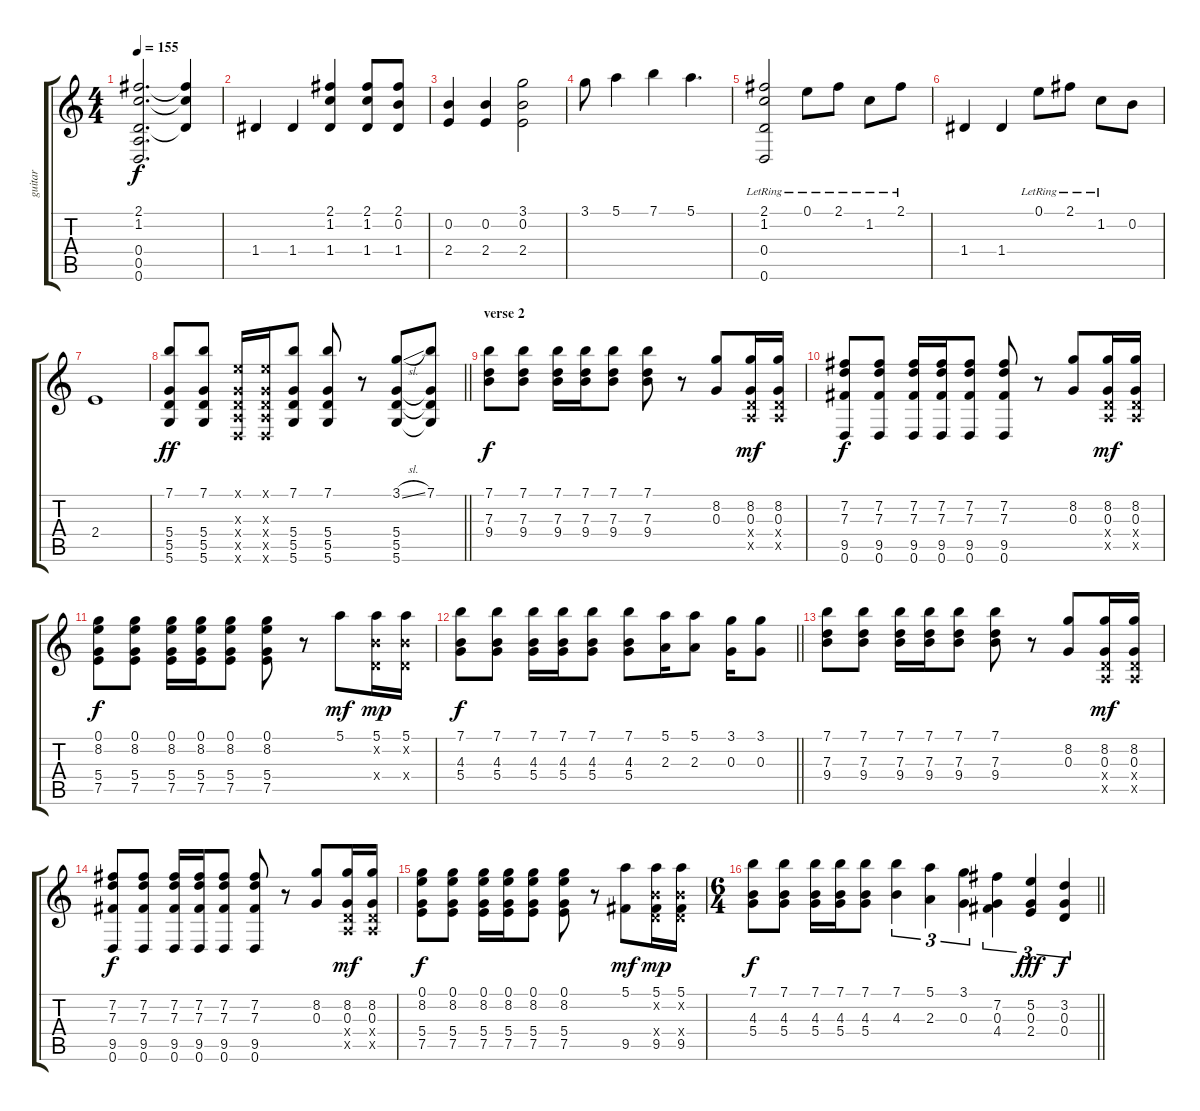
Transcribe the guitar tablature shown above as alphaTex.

\track ("guitar" "guitar") {instrument acousticguitarsteel}
\staff {score tabs}
\tuning (E4 B3 G3 D3 A2 D2) {hide}
\ts (4 4)
\tempo 155
\clef g2
\ks c
(2.1{t} 1.2{t} 0.4{t} 0.5{t} 0.6{t}).2{d dy f} (2.1{t} 1.2{t} 0.4{t}).4 |
1.4.4 1.4.4 (2.1 1.2 1.4).4 (2.1 1.2 1.4).8 (2.1 0.2 1.4).8 |
(0.2 2.4).4 (0.2 2.4).4 (3.1 0.2 2.4).2 |
3.1.8 5.1.4 7.1.4 5.1.4{d} |
(2.1{lr} 1.2{lr} 0.4{lr} 0.6).2 0.1{lr}.8 2.1{lr}.8 1.2{lr}.8 2.1{lr}.8 |
1.4.4 1.4.4 0.1{lr}.8 2.1{lr}.8 1.2{lr}.8 0.2.8 |
2.4.1 |
\barLineRight lightlight
(7.1 5.4 5.5 5.6).8{dy ff instrument distortionguitar} (7.1 5.4 5.5 5.6).8 (0.1{x} 0.3{x} 0.4{x} 0.5{x} 0.6{x}).16 (0.1{x} 0.3{x} 0.4{x} 0.5{x} 0.6{x}).16 (7.1 5.4 5.5 5.6).8 (7.1 5.4 5.5 5.6).8 r.8 (3.1{sl} 5.4 5.5 5.6).8 (7.1 5.4{t} 5.5{t} 5.6{t}).8 |
\section ("" "verse 2")
(7.1 7.3 9.4).8{dy f} (7.1 7.3 9.4).8 (7.1 7.3 9.4).16 (7.1 7.3 9.4).16 (7.1 7.3 9.4).8 (7.1 7.3 9.4).8 r.8 (8.2 0.3).8 (8.2 0.3 0.4{x} 0.5{x}).16{dy mf} (8.2 0.3 0.4{x} 0.5{x}).16 |
(7.2 7.3 9.5 0.6).8{dy f} (7.2 7.3 9.5 0.6).8 (7.2 7.3 9.5 0.6).16 (7.2 7.3 9.5 0.6).16 (7.2 7.3 9.5 0.6).8 (7.2 7.3 9.5 0.6).8 r.8 (8.2 0.3).8 (8.2 0.3 0.4{x} 0.5{x}).16{dy mf} (8.2 0.3 0.4{x} 0.5{x}).16 |
(0.1 8.2 5.4 7.5).8{dy f} (0.1 8.2 5.4 7.5).8 (0.1 8.2 5.4 7.5).16 (0.1 8.2 5.4 7.5).16 (0.1 8.2 5.4 7.5).8 (0.1 8.2 5.4 7.5).8 r.8 5.1.8{dy mf} (5.1 0.2{x} 0.4{x}).16{dy mp} (5.1 0.2{x} 0.4{x}).16 |
\barLineRight lightlight
(7.1 4.3 5.4).8{dy f} (7.1 4.3 5.4).8 (7.1 4.3 5.4).16 (7.1 4.3 5.4).16 (7.1 4.3 5.4).8 (7.1 4.3 5.4).8 (5.1 2.3).16 (5.1 2.3).8 (3.1 0.3).16 (3.1 0.3).8 |
(7.1 7.3 9.4).8 (7.1 7.3 9.4).8 (7.1 7.3 9.4).16 (7.1 7.3 9.4).16 (7.1 7.3 9.4).8 (7.1 7.3 9.4).8 r.8 (8.2 0.3).8 (8.2 0.3 0.4{x} 0.5{x}).16{dy mf} (8.2 0.3 0.4{x} 0.5{x}).16 |
(7.2 7.3 9.5 0.6).8{dy f} (7.2 7.3 9.5 0.6).8 (7.2 7.3 9.5 0.6).16 (7.2 7.3 9.5 0.6).16 (7.2 7.3 9.5 0.6).8 (7.2 7.3 9.5 0.6).8 r.8 (8.2 0.3).8 (8.2 0.3 0.4{x} 0.5{x}).16{dy mf} (8.2 0.3 0.4{x} 0.5{x}).16 |
(0.1 8.2 5.4 7.5).8{dy f} (0.1 8.2 5.4 7.5).8 (0.1 8.2 5.4 7.5).16 (0.1 8.2 5.4 7.5).16 (0.1 8.2 5.4 7.5).8 (0.1 8.2 5.4 7.5).8 r.8 (5.1 9.5).8{dy mf} (5.1 0.2{x} 0.4{x} 9.5).16{dy mp} (5.1 0.2{x} 0.4{x} 9.5).16 |
\ts (6 4)
\barLineRight lightlight
(7.1 4.3 5.4).8{dy f} (7.1 4.3 5.4).8 (7.1 4.3 5.4).16 (7.1 4.3 5.4).16 (7.1 4.3 5.4).8 (7.1 4.3).4{tu (3 2)} (5.1 2.3).4{tu (3 2)} (3.1 0.3).4{tu (3 2)} (7.2 0.3 4.4).4{tu (3 2)} (5.2 0.3 2.4).4{tu (3 2) dy fff} (3.2 0.3 0.4).4{tu (3 2) dy f}
